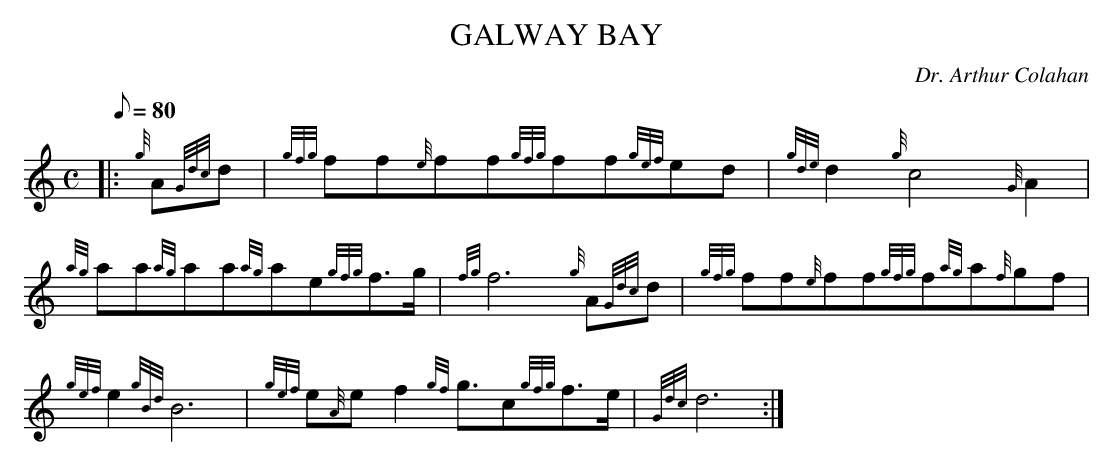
X:1
T:GALWAY BAY
M:C
L:1/8
Q:80
C:Dr. Arthur Colahan
K:HP
|: {g}A{Gdc}d | \
{gfg}ff{e}ff{gfg}ff{gef}ed | \
{gde}d2{g}c4{G}A2 |
{ag}aa{ag}aa{ag}ae{gfg}f3/2g/2 | \
{fg}f6{g}A{Gdc}d | \
{gfg}ff{e}ff{gfg}f{ag}a{f}gf |
{gef}e2{gBd}B6 | \
{gef}e{A}ef2{gf}g3/2c{gfg}f3/2e/2 | \
{Gdc}d6 :|
